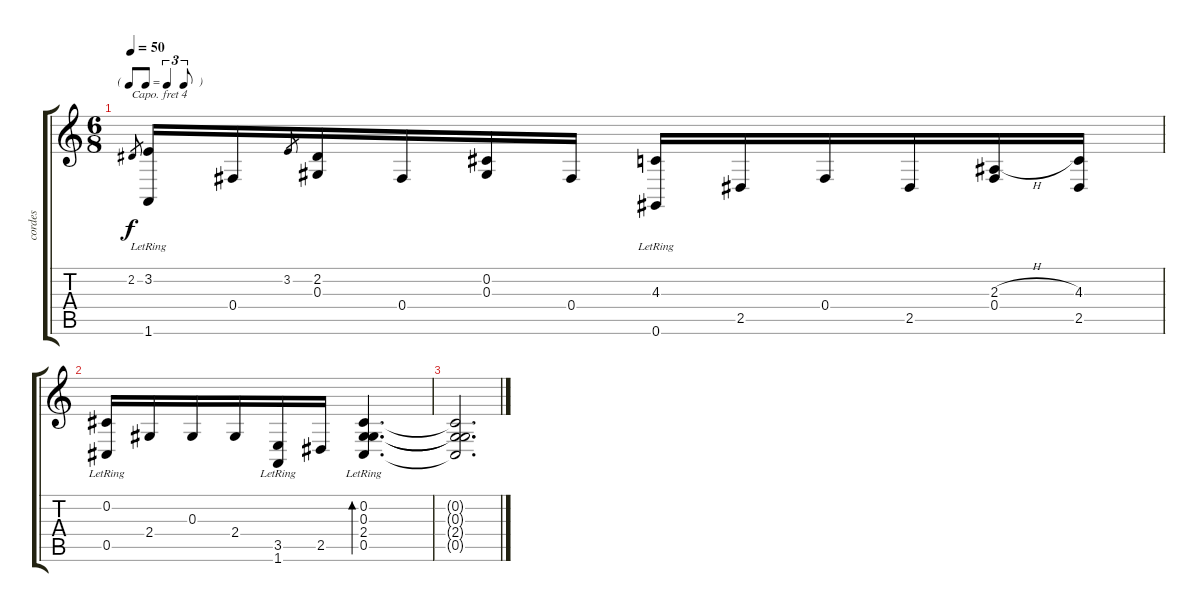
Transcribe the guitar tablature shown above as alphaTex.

\track ("cordes" "cordes") {instrument synthstrings1}
\staff {score tabs}
\capo 4
\tuning (D4 A3 E3 D3 A2 E2) {hide}
\ts (6 8)
\tf triplet8th
\tempo 50
\clef g2
\ks c
2.2.8{gr dy f} (3.2 1.6{lr}).16 0.4.16 3.2.8{gr} (2.2 0.3).16 0.4.16 (0.2 0.3).16 0.4.16 (4.3 0.6{lr}).16 2.5.16 0.4.16 2.5.16 (2.3{h} 0.4).16 (4.3 2.5).16 |
(0.2 0.5{lr}).16 2.4.16 0.3.16 2.4.16 (3.5 1.6{lr}).16 2.5.16 (0.2{lr} 0.3{lr} 2.4{lr} 0.5{lr}).4{d bd 240} |
(0.2{t} 0.3{t} 2.4{t} 0.5{t}).2{d}
